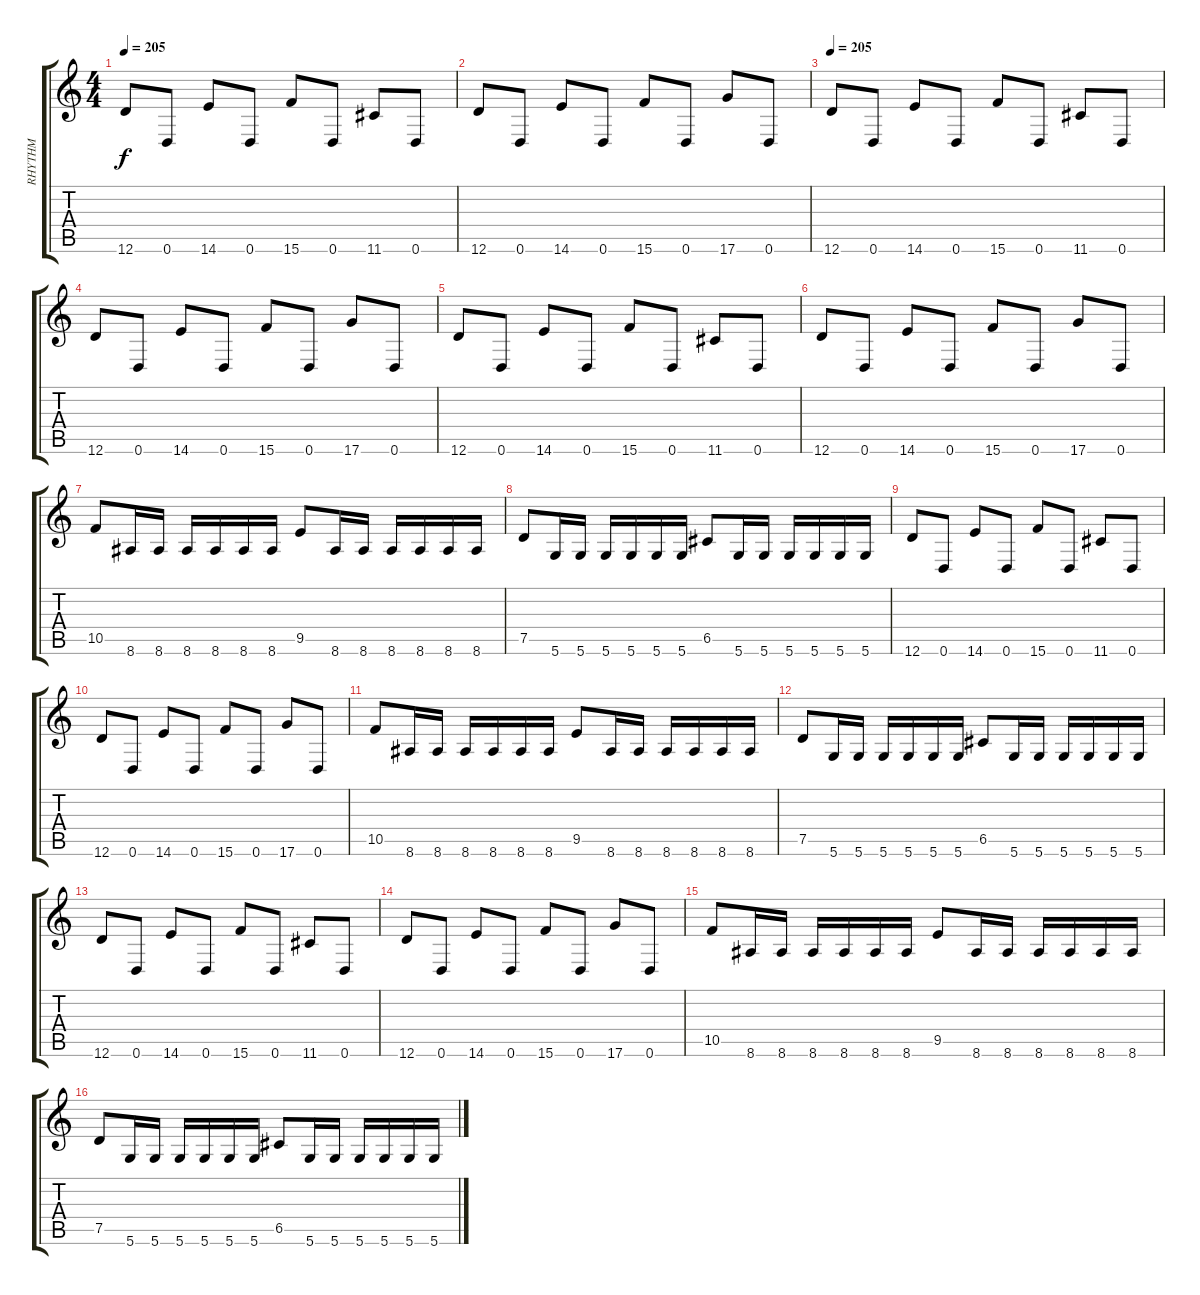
\track ("RHYTHM" "RHYTHM") {instrument distortionguitar}
\staff {score tabs}
\tuning (D4 A3 F3 C3 G2 D2) {hide}
\ts (4 4)
\tempo 205
\clef g2
\ks c
12.6.8{dy f} 0.6.8 14.6.8 0.6.8 15.6.8 0.6.8 11.6.8 0.6.8 |
12.6.8 0.6.8 14.6.8 0.6.8 15.6.8 0.6.8 17.6.8 0.6.8 |
\tempo 205
12.6.8{volume 14} 0.6.8 14.6.8 0.6.8 15.6.8 0.6.8 11.6.8 0.6.8 |
12.6.8 0.6.8 14.6.8 0.6.8 15.6.8 0.6.8 17.6.8 0.6.8 |
12.6.8 0.6.8 14.6.8 0.6.8 15.6.8 0.6.8 11.6.8 0.6.8 |
12.6.8 0.6.8 14.6.8 0.6.8 15.6.8 0.6.8 17.6.8 0.6.8 |
10.5.8 8.6.16 8.6.16 8.6.16 8.6.16 8.6.16 8.6.16 9.5.8 8.6.16 8.6.16 8.6.16 8.6.16 8.6.16 8.6.16 |
7.5.8 5.6.16 5.6.16 5.6.16 5.6.16 5.6.16 5.6.16 6.5.8 5.6.16 5.6.16 5.6.16 5.6.16 5.6.16 5.6.16 |
12.6.8 0.6.8 14.6.8 0.6.8 15.6.8 0.6.8 11.6.8 0.6.8 |
12.6.8 0.6.8 14.6.8 0.6.8 15.6.8 0.6.8 17.6.8 0.6.8 |
10.5.8 8.6.16 8.6.16 8.6.16 8.6.16 8.6.16 8.6.16 9.5.8 8.6.16 8.6.16 8.6.16 8.6.16 8.6.16 8.6.16 |
7.5.8 5.6.16 5.6.16 5.6.16 5.6.16 5.6.16 5.6.16 6.5.8 5.6.16 5.6.16 5.6.16 5.6.16 5.6.16 5.6.16 |
12.6.8 0.6.8 14.6.8 0.6.8 15.6.8 0.6.8 11.6.8 0.6.8 |
12.6.8 0.6.8 14.6.8 0.6.8 15.6.8 0.6.8 17.6.8 0.6.8 |
10.5.8 8.6.16 8.6.16 8.6.16 8.6.16 8.6.16 8.6.16 9.5.8 8.6.16 8.6.16 8.6.16 8.6.16 8.6.16 8.6.16 |
7.5.8 5.6.16 5.6.16 5.6.16 5.6.16 5.6.16 5.6.16 6.5.8 5.6.16 5.6.16 5.6.16 5.6.16 5.6.16 5.6.16
